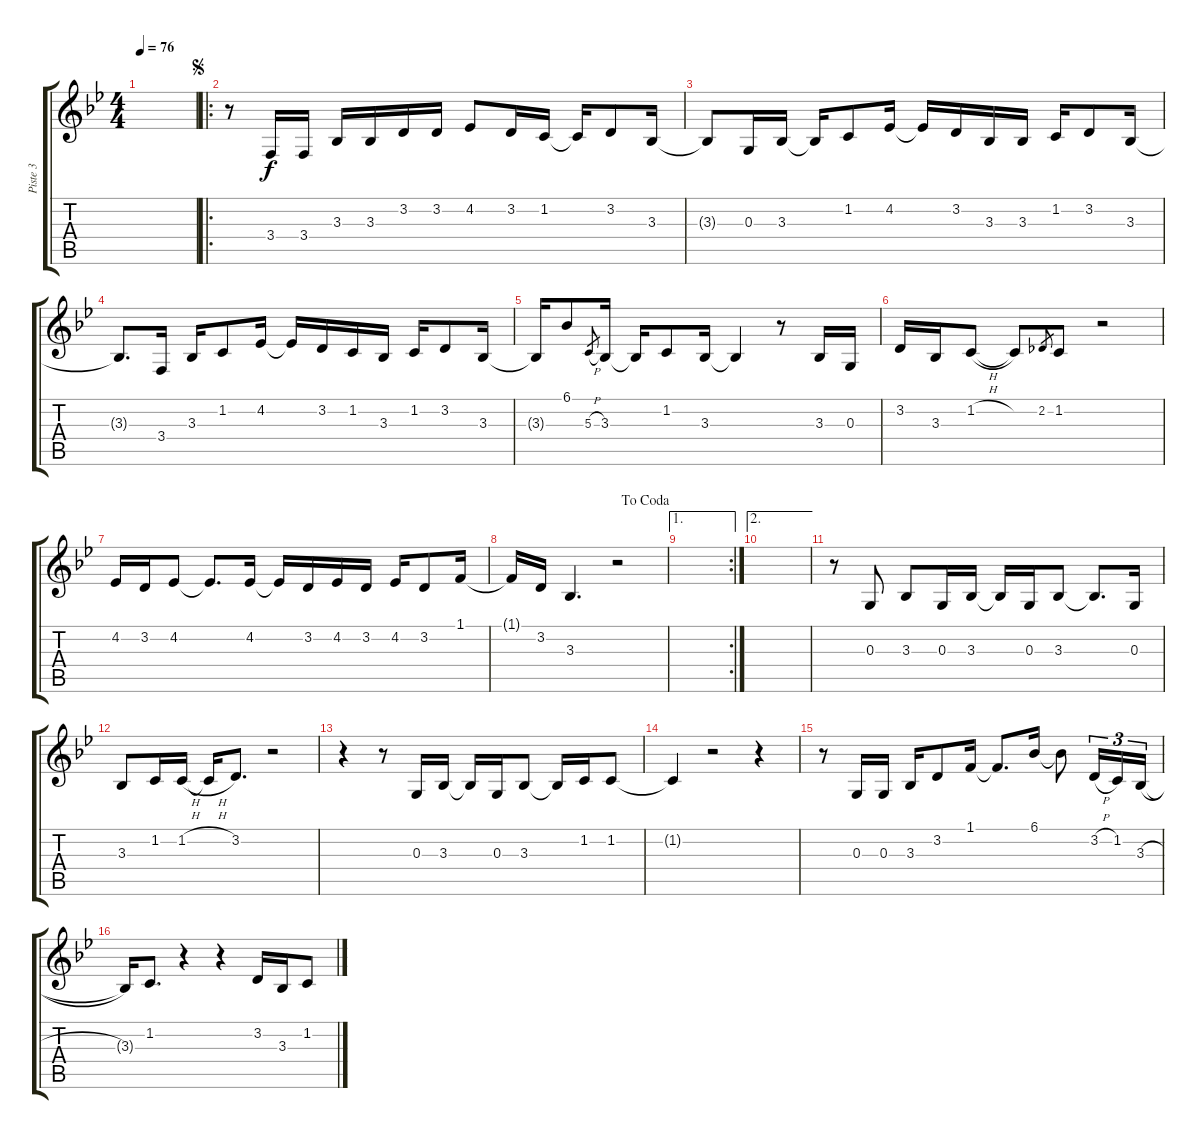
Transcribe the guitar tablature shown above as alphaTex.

\track ("Piste 3" "Piste 3") {instrument clarinet}
\staff {score tabs}
\tuning (E4 B3 G3 D3 A2 E2) {hide}
\ts (4 4)
\tempo 76
\clef g2
\ks bb
|
\ro
\jump segno
r.8 3.4.16 3.4.16 3.3.16 3.3.16 3.2.16 3.2.16 4.2.8 3.2.16 1.2.16 1.2{t}.16 3.2.8 3.3.16 |
3.3{t}.8 0.3.16 3.3.16 3.3{t}.16 1.2.8 4.2.16 4.2{t}.16 3.2.16 3.3.16 3.3.16 1.2.16 3.2.8 3.3.16 |
3.3{t}.8{d} 3.4.16 3.3.16 1.2.8 4.2.16 4.2{t}.16 3.2.16 1.2.16 3.3.16 1.2.16 3.2.8 3.3.16 |
3.3{t}.16 6.1.8 5.3{h}.8{gr} 3.3.16 3.3{t}.16 1.2.8 3.3.16 3.3{t}.4 r.8 3.3.16 0.3.16 |
3.2.16 3.3.16 1.2{h}.8 1.2{t}.8 2.2.8{gr} 1.2.8 r.2 |
4.2.16 3.2.16 4.2.8 4.2{t}.8{d} 4.2.16 4.2{t}.16 3.2.16 4.2.16 3.2.16 4.2.16 3.2.8 1.1.16 |
\jump dacoda
1.1{t}.16 3.2.16 3.3.4{d} r.2 |
\ae 1
\rc 2
|
\ae 2
|
r.8 0.3.8 3.3.8 0.3.16 3.3.16 3.3{t}.16 0.3.16 3.3.8 3.3{t}.8{d} 0.3.16 |
3.3.8 1.2.16 1.2{h}.16 1.2{h t}.16 3.2.8{d} r.2 |
r.4 r.8 0.3.16 3.3.16 3.3{t}.16 0.3.16 3.3.8 3.3{t}.16 1.2.16 1.2.8 |
1.2{t}.4 r.2 r.4 |
r.8 0.3.16 0.3.16 3.3.16 3.2.8 1.1.16 1.1{t}.8{d} 6.1.16 6.1{t}.8 3.2{h}.16{tu (3 2)} 1.2.16{tu (3 2)} 3.3{h}.16{tu (3 2)} |
3.3{t}.16 1.2.8{d} r.4 r.4 3.2.16 3.3.16 1.2.8
